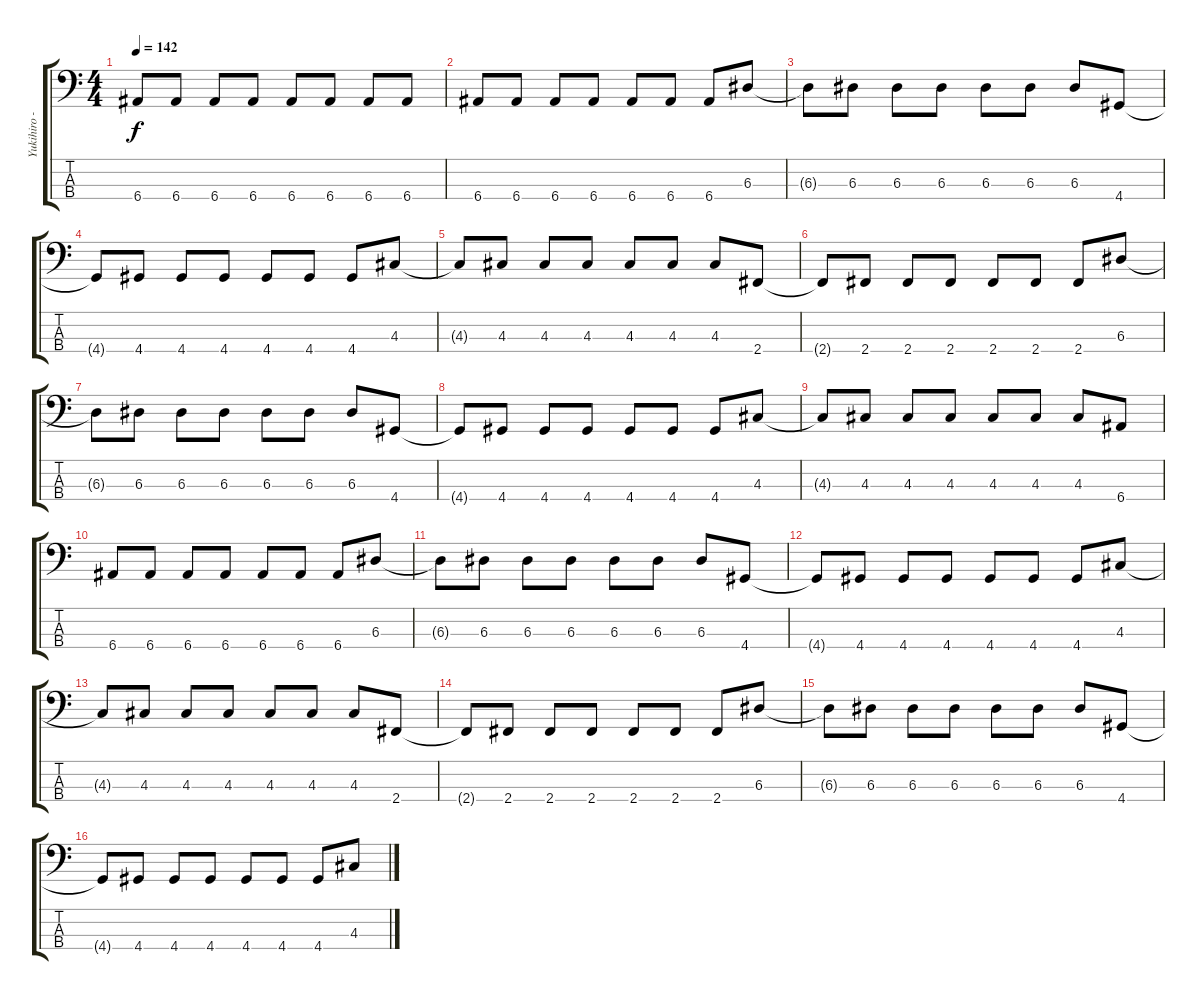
\track ("Yukihiro - Bass" "Yukihiro -") {instrument electricbasspick}
\staff {score tabs}
\tuning (G2 D2 A1 E1) {hide}
\ts (4 4)
\tempo 142
\clef f4
\ks c
6.4.8{dy f} 6.4.8 6.4.8 6.4.8 6.4.8 6.4.8 6.4.8 6.4.8 |
6.4.8 6.4.8 6.4.8 6.4.8 6.4.8 6.4.8 6.4.8 6.3.8 |
6.3{t}.8 6.3.8 6.3.8 6.3.8 6.3.8 6.3.8 6.3.8 4.4.8 |
4.4{t}.8 4.4.8 4.4.8 4.4.8 4.4.8 4.4.8 4.4.8 4.3.8 |
4.3{t}.8 4.3.8 4.3.8 4.3.8 4.3.8 4.3.8 4.3.8 2.4.8 |
2.4{t}.8 2.4.8 2.4.8 2.4.8 2.4.8 2.4.8 2.4.8 6.3.8 |
6.3{t}.8 6.3.8 6.3.8 6.3.8 6.3.8 6.3.8 6.3.8 4.4.8 |
4.4{t}.8 4.4.8 4.4.8 4.4.8 4.4.8 4.4.8 4.4.8 4.3.8 |
4.3{t}.8 4.3.8 4.3.8 4.3.8 4.3.8 4.3.8 4.3.8 6.4.8 |
6.4.8 6.4.8 6.4.8 6.4.8 6.4.8 6.4.8 6.4.8 6.3.8 |
6.3{t}.8 6.3.8 6.3.8 6.3.8 6.3.8 6.3.8 6.3.8 4.4.8 |
4.4{t}.8 4.4.8 4.4.8 4.4.8 4.4.8 4.4.8 4.4.8 4.3.8 |
4.3{t}.8 4.3.8 4.3.8 4.3.8 4.3.8 4.3.8 4.3.8 2.4.8 |
2.4{t}.8 2.4.8 2.4.8 2.4.8 2.4.8 2.4.8 2.4.8 6.3.8 |
6.3{t}.8 6.3.8 6.3.8 6.3.8 6.3.8 6.3.8 6.3.8 4.4.8 |
4.4{t}.8 4.4.8 4.4.8 4.4.8 4.4.8 4.4.8 4.4.8 4.3.8
